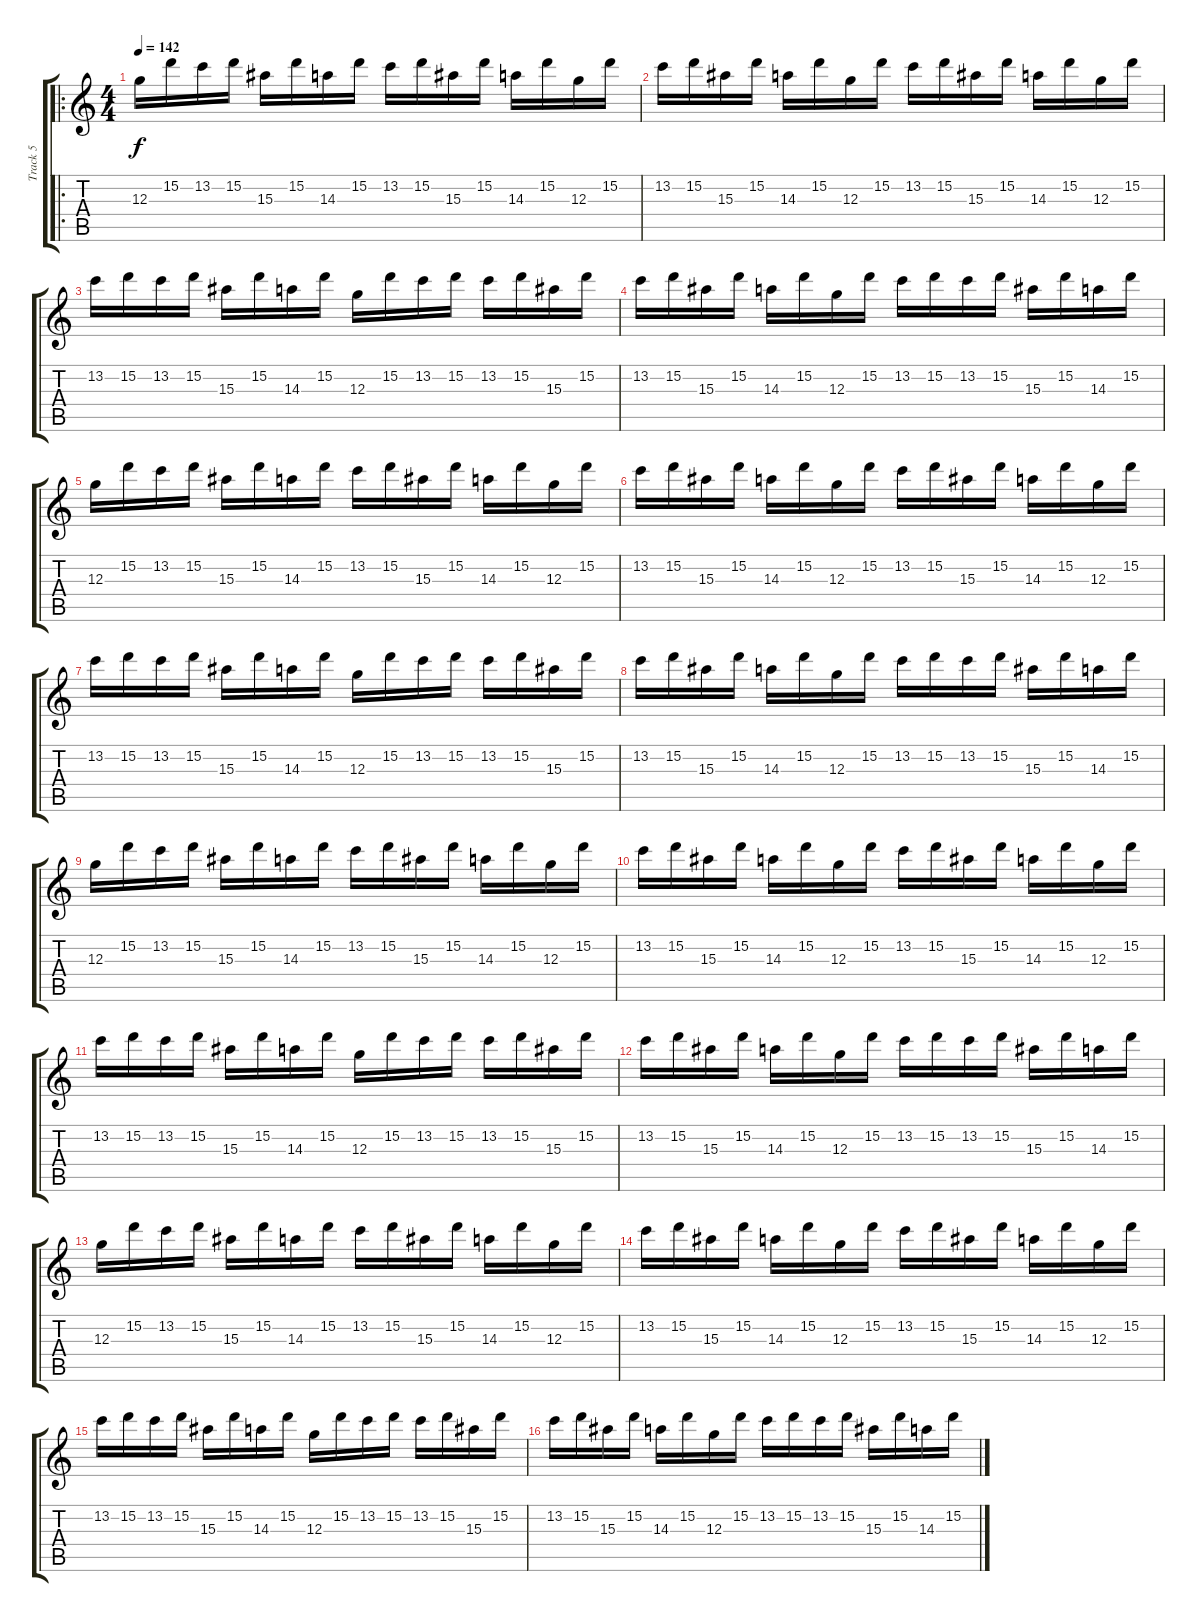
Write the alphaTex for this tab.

\track ("Track 5" "Track 5") {instrument electricguitarmuted}
\staff {score tabs}
\tuning (E4 B3 G3 D3 A2 E2) {hide}
\ro
\ts (4 4)
\tempo 142
\clef g2
\ks c
12.3.16{dy f volume 8} 15.2.16 13.2.16 15.2.16 15.3.16 15.2.16 14.3.16 15.2.16 13.2.16 15.2.16 15.3.16 15.2.16 14.3.16 15.2.16 12.3.16 15.2.16 |
13.2.16 15.2.16 15.3.16 15.2.16 14.3.16 15.2.16 12.3.16 15.2.16 13.2.16 15.2.16 15.3.16 15.2.16 14.3.16 15.2.16 12.3.16 15.2.16 |
13.2.16 15.2.16 13.2.16 15.2.16 15.3.16 15.2.16 14.3.16 15.2.16 12.3.16 15.2.16 13.2.16 15.2.16 13.2.16 15.2.16 15.3.16 15.2.16 |
13.2.16 15.2.16 15.3.16 15.2.16 14.3.16 15.2.16 12.3.16 15.2.16 13.2.16 15.2.16 13.2.16 15.2.16 15.3.16 15.2.16 14.3.16 15.2.16 |
12.3.16 15.2.16 13.2.16 15.2.16 15.3.16 15.2.16 14.3.16 15.2.16 13.2.16 15.2.16 15.3.16 15.2.16 14.3.16 15.2.16 12.3.16 15.2.16 |
13.2.16 15.2.16 15.3.16 15.2.16 14.3.16 15.2.16 12.3.16 15.2.16 13.2.16 15.2.16 15.3.16 15.2.16 14.3.16 15.2.16 12.3.16 15.2.16 |
13.2.16 15.2.16 13.2.16 15.2.16 15.3.16 15.2.16 14.3.16 15.2.16 12.3.16 15.2.16 13.2.16 15.2.16 13.2.16 15.2.16 15.3.16 15.2.16 |
13.2.16 15.2.16 15.3.16 15.2.16 14.3.16 15.2.16 12.3.16 15.2.16 13.2.16 15.2.16 13.2.16 15.2.16 15.3.16 15.2.16 14.3.16 15.2.16 |
12.3.16 15.2.16 13.2.16 15.2.16 15.3.16 15.2.16 14.3.16 15.2.16 13.2.16 15.2.16 15.3.16 15.2.16 14.3.16 15.2.16 12.3.16 15.2.16 |
13.2.16 15.2.16 15.3.16 15.2.16 14.3.16 15.2.16 12.3.16 15.2.16 13.2.16 15.2.16 15.3.16 15.2.16 14.3.16 15.2.16 12.3.16 15.2.16 |
13.2.16 15.2.16 13.2.16 15.2.16 15.3.16 15.2.16 14.3.16 15.2.16 12.3.16 15.2.16 13.2.16 15.2.16 13.2.16 15.2.16 15.3.16 15.2.16 |
13.2.16 15.2.16 15.3.16 15.2.16 14.3.16 15.2.16 12.3.16 15.2.16 13.2.16 15.2.16 13.2.16 15.2.16 15.3.16 15.2.16 14.3.16 15.2.16 |
12.3.16 15.2.16 13.2.16 15.2.16 15.3.16 15.2.16 14.3.16 15.2.16 13.2.16 15.2.16 15.3.16 15.2.16 14.3.16 15.2.16 12.3.16 15.2.16 |
13.2.16 15.2.16 15.3.16 15.2.16 14.3.16 15.2.16 12.3.16 15.2.16 13.2.16 15.2.16 15.3.16 15.2.16 14.3.16 15.2.16 12.3.16 15.2.16 |
13.2.16 15.2.16 13.2.16 15.2.16 15.3.16 15.2.16 14.3.16 15.2.16 12.3.16 15.2.16 13.2.16 15.2.16 13.2.16 15.2.16 15.3.16 15.2.16 |
13.2.16 15.2.16 15.3.16 15.2.16 14.3.16 15.2.16 12.3.16 15.2.16 13.2.16 15.2.16 13.2.16 15.2.16 15.3.16 15.2.16 14.3.16 15.2.16
